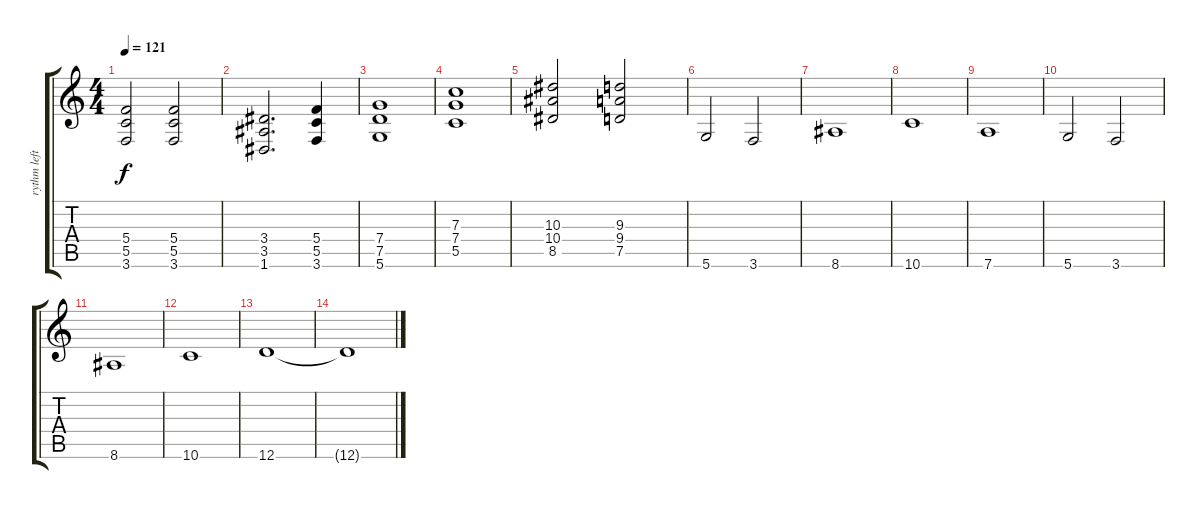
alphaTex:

\track ("rythm left" "rythm left") {instrument distortionguitar}
\staff {score tabs}
\tuning (D4 A3 F3 C3 G2 D2) {hide}
\ts (4 4)
\tempo 121
\clef g2
\ks c
(5.4{t} 5.5{t} 3.6{t}).2{dy f} (5.4 5.5 3.6).2 |
(3.4 3.5 1.6).2{d} (5.4 5.5 3.6).4 |
(7.4 7.5 5.6).1 |
(7.3 7.4 5.5).1 |
(10.3 10.4 8.5).2 (9.3 9.4 7.5).2 |
5.6.2 3.6.2 |
8.6.1 |
10.6.1 |
7.6.1 |
5.6.2 3.6.2 |
8.6.1 |
10.6.1 |
12.6.1 |
12.6{t}.1
